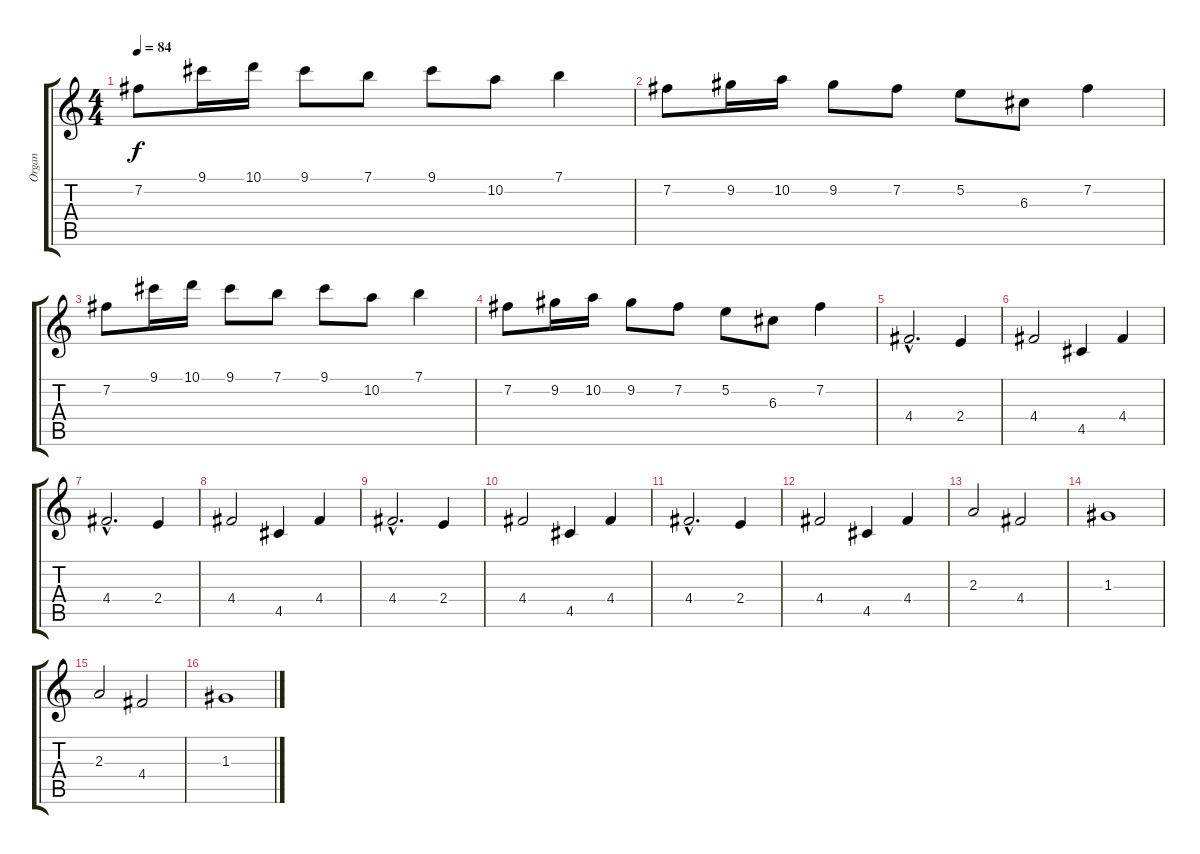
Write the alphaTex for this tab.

\track ("Organ" "Organ") {instrument tremolostrings}
\staff {score tabs}
\tuning (E5 B4 G4 D4 A3 E3) {hide}
\ts (4 4)
\tempo 84
\clef g2
\ks c
7.2.8{dy f} 9.1.16 10.1.16 9.1.8 7.1.8 9.1.8 10.2.8 7.1.4 |
7.2.8 9.2.16 10.2.16 9.2.8 7.2.8 5.2.8 6.3.8 7.2.4 |
7.2.8 9.1.16 10.1.16 9.1.8 7.1.8 9.1.8 10.2.8 7.1.4 |
7.2.8 9.2.16 10.2.16 9.2.8 7.2.8 5.2.8 6.3.8 7.2.4 |
4.4{hac}.2{d} 2.4.4 |
4.4.2 4.5.4 4.4.4 |
4.4{hac}.2{d} 2.4.4 |
4.4.2 4.5.4 4.4.4 |
4.4{hac}.2{d} 2.4.4 |
4.4.2 4.5.4 4.4.4 |
4.4{hac}.2{d} 2.4.4 |
4.4.2 4.5.4 4.4.4 |
2.3.2 4.4.2 |
1.3.1 |
2.3.2 4.4.2 |
1.3.1
